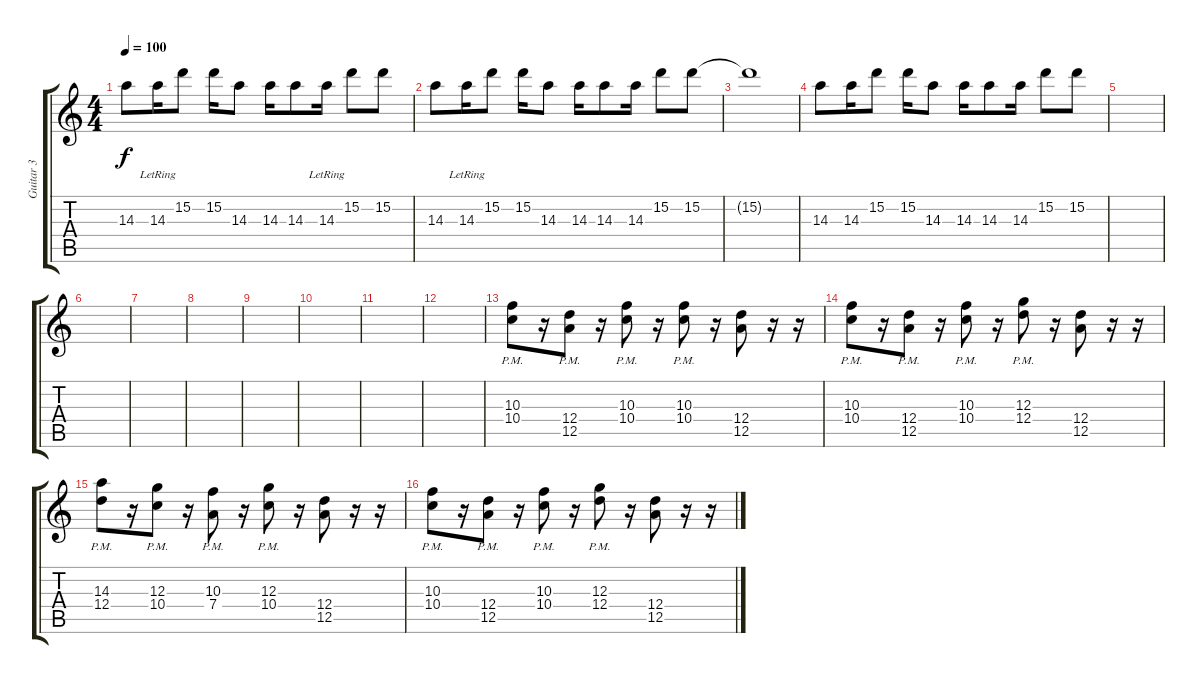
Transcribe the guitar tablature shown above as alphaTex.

\track ("Guitar 3" "Guitar 3") {instrument electricguitarclean}
\staff {score tabs}
\tuning (E4 B3 G3 D3 A2 E2) {hide}
\ts (4 4)
\tempo 100
\clef g2
\ks c
14.3.8{dy f} 14.3{lr}.16 15.2{lr}.8 15.2.16 14.3.8 14.3.16 14.3.8 14.3{lr}.16 15.2{lr}.8 15.2.8 |
14.3.8 14.3{lr}.16 15.2{lr}.8 15.2.16 14.3.8 14.3.16 14.3.8 14.3.16 15.2.8 15.2.8 |
15.2{t}.1 |
14.3.8 14.3.16 15.2.8 15.2.16 14.3.8 14.3.16 14.3.8 14.3.16 15.2.8 15.2.8 |
|
|
|
|
|
|
|
|
(10.3{pm} 10.4{pm}).8 r.16 (12.4{pm} 12.5{pm}).8 r.16 (10.3{pm} 10.4{pm}).8 r.16 (10.3{pm} 10.4{pm}).8 r.16 (12.4 12.5).8 r.16 r.16 |
(10.3{pm} 10.4{pm}).8 r.16 (12.4{pm} 12.5{pm}).8 r.16 (10.3{pm} 10.4{pm}).8 r.16 (12.3{pm} 12.4{pm}).8 r.16 (12.4 12.5).8 r.16 r.16 |
(14.3{pm} 12.4{pm}).8 r.16 (12.3{pm} 10.4{pm}).8 r.16 (10.3{pm} 7.4{pm}).8 r.16 (12.3{pm} 10.4{pm}).8 r.16 (12.4 12.5).8 r.16 r.16 |
(10.3{pm} 10.4{pm}).8 r.16 (12.4{pm} 12.5{pm}).8 r.16 (10.3{pm} 10.4{pm}).8 r.16 (12.3{pm} 12.4{pm}).8 r.16 (12.4 12.5).8 r.16 r.16
